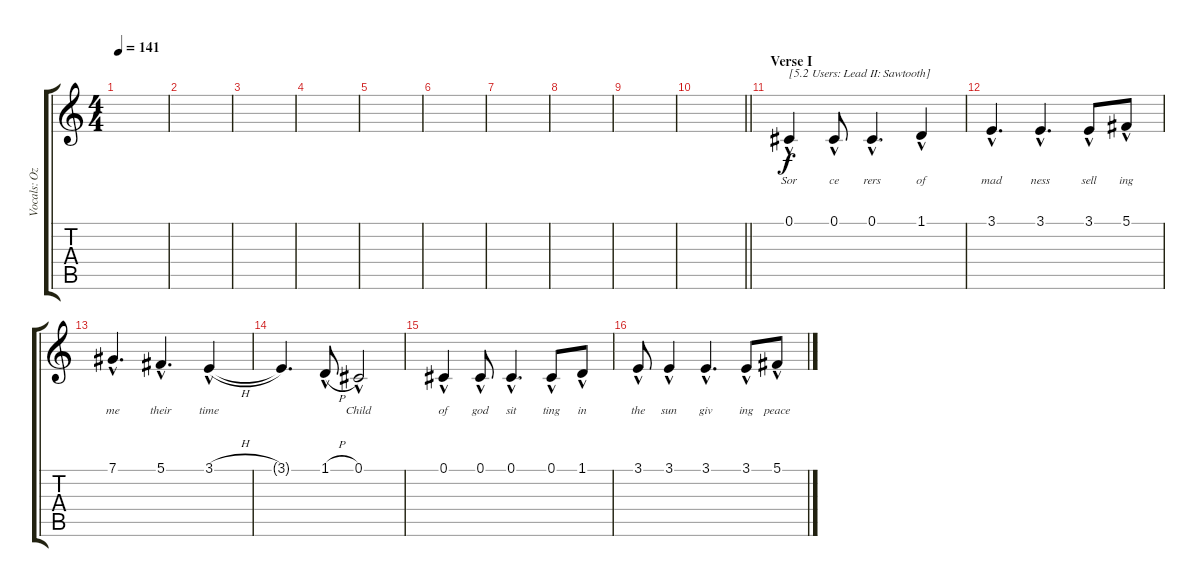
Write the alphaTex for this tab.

\track ("Vocals: Ozzy" "Vocals: Oz") {instrument lead2sawtooth}
\staff {score tabs}
\tuning (Db4 Ab3 E3 B2 Gb2 Db2) {hide}
\ts (4 4)
\tempo 141
\clef g2
\ks c
|
|
|
|
|
|
|
|
|
\barLineRight lightlight
|
\section ("" "Verse I")
0.1{hac}.4{txt "[5.2 Users: Lead II: Sawtooth]" lyrics (0 "Sor") lyrics (1 "") lyrics (2 "") lyrics (3 "") lyrics (4 "")} 0.1{hac}.8{lyrics (0 "ce") lyrics (1 "") lyrics (2 "") lyrics (3 "") lyrics (4 "")} 0.1{hac}.4{d lyrics (0 "rers") lyrics (1 "") lyrics (2 "") lyrics (3 "") lyrics (4 "")} 1.1{hac}.4{lyrics (0 "of") lyrics (1 "") lyrics (2 "") lyrics (3 "") lyrics (4 "")} |
3.1{hac}.4{d lyrics (0 "mad") lyrics (1 "") lyrics (2 "") lyrics (3 "") lyrics (4 "")} 3.1{hac}.4{d lyrics (0 "ness") lyrics (1 "") lyrics (2 "") lyrics (3 "") lyrics (4 "")} 3.1{hac}.8{lyrics (0 "sell") lyrics (1 "") lyrics (2 "") lyrics (3 "") lyrics (4 "")} 5.1{hac}.8{lyrics (0 "ing") lyrics (1 "") lyrics (2 "") lyrics (3 "") lyrics (4 "")} |
7.1{hac}.4{d lyrics (0 "me") lyrics (1 "") lyrics (2 "") lyrics (3 "") lyrics (4 "")} 5.1{hac}.4{d lyrics (0 "their") lyrics (1 "") lyrics (2 "") lyrics (3 "") lyrics (4 "")} 3.1{h hac}.4{lyrics (0 "time") lyrics (1 "") lyrics (2 "") lyrics (3 "") lyrics (4 "")} |
3.1{t}.4{d lyrics (0 "") lyrics (1 "") lyrics (2 "") lyrics (3 "") lyrics (4 "")} 1.1{h hac}.8{lyrics (0 "") lyrics (1 "") lyrics (2 "") lyrics (3 "") lyrics (4 "")} 0.1{hac}.2{lyrics (0 "Child") lyrics (1 "") lyrics (2 "") lyrics (3 "") lyrics (4 "")} |
0.1{hac}.4{lyrics (0 "of") lyrics (1 "") lyrics (2 "") lyrics (3 "") lyrics (4 "")} 0.1{hac}.8{lyrics (0 "god") lyrics (1 "") lyrics (2 "") lyrics (3 "") lyrics (4 "")} 0.1{hac}.4{d lyrics (0 "sit") lyrics (1 "") lyrics (2 "") lyrics (3 "") lyrics (4 "")} 0.1{hac}.8{lyrics (0 "ting") lyrics (1 "") lyrics (2 "") lyrics (3 "") lyrics (4 "")} 1.1{hac}.8{lyrics (0 "in") lyrics (1 "") lyrics (2 "") lyrics (3 "") lyrics (4 "")} |
3.1{hac}.8{lyrics (0 "the") lyrics (1 "") lyrics (2 "") lyrics (3 "") lyrics (4 "")} 3.1{hac}.4{lyrics (0 "sun") lyrics (1 "") lyrics (2 "") lyrics (3 "") lyrics (4 "")} 3.1{hac}.4{d lyrics (0 "giv") lyrics (1 "") lyrics (2 "") lyrics (3 "") lyrics (4 "")} 3.1{hac}.8{lyrics (0 "ing") lyrics (1 "") lyrics (2 "") lyrics (3 "") lyrics (4 "")} 5.1{hac}.8{lyrics (0 "peace") lyrics (1 "") lyrics (2 "") lyrics (3 "") lyrics (4 "")}
